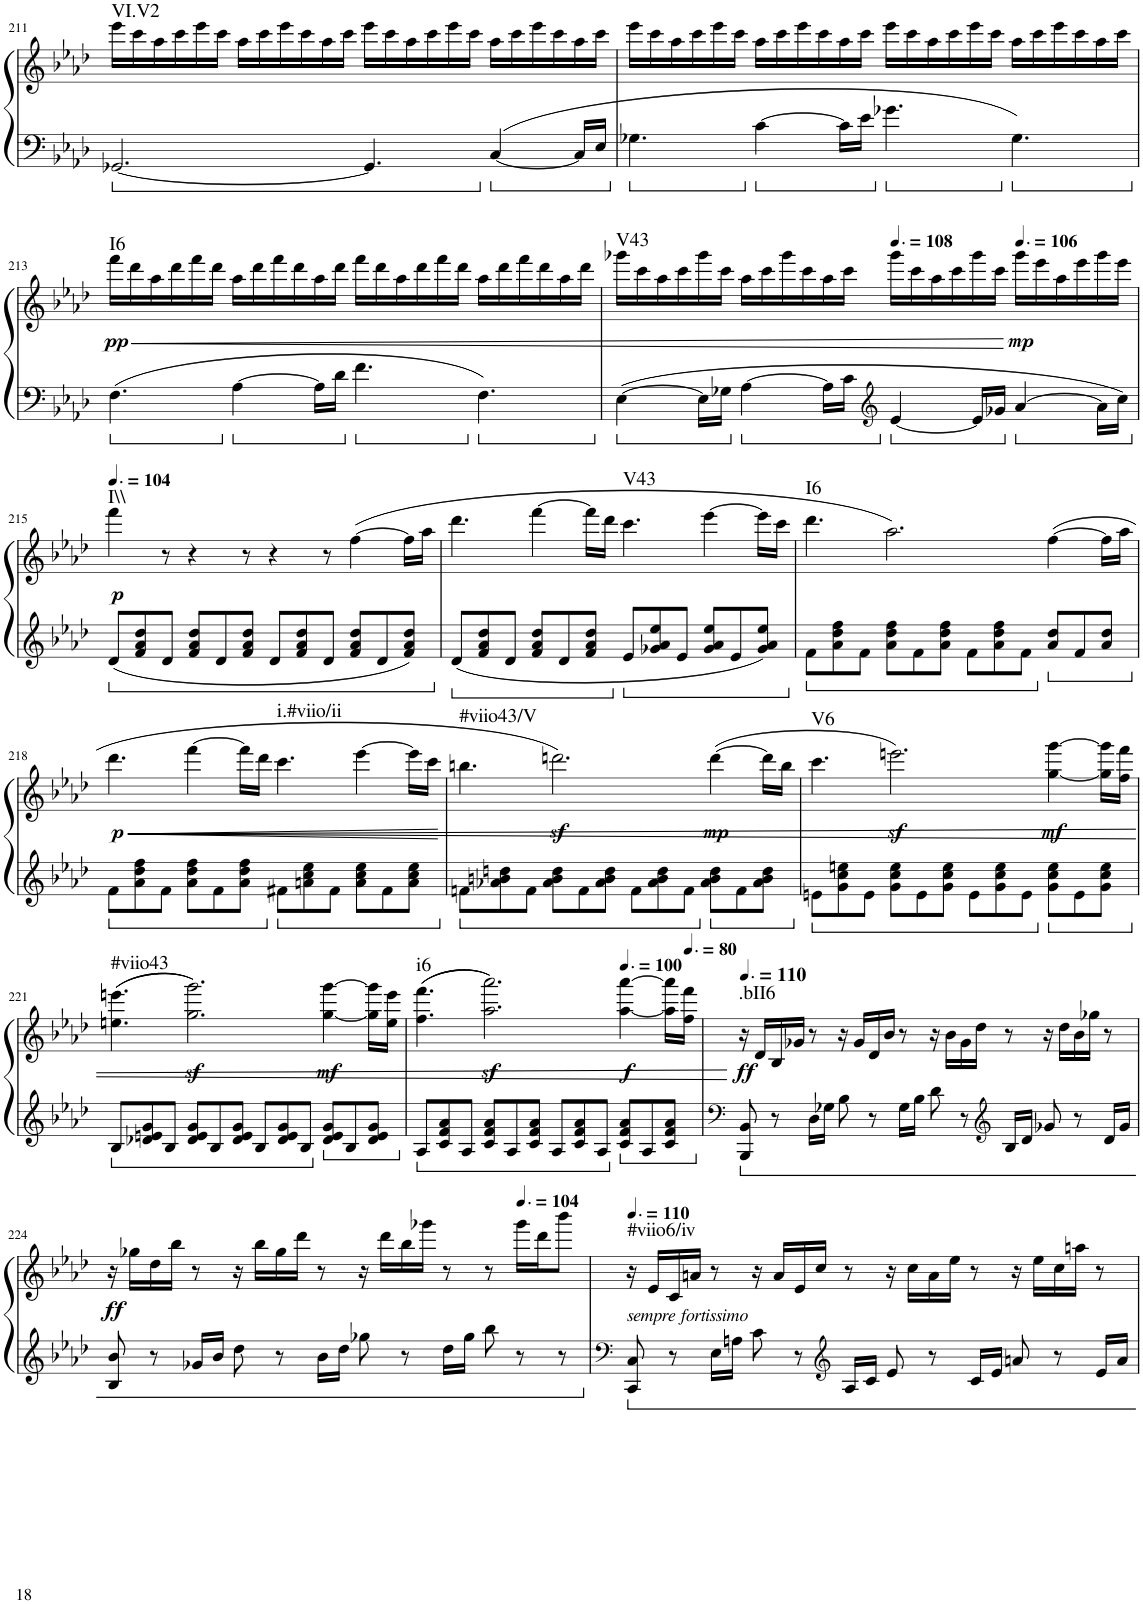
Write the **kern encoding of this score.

**kern	**kern	**dynam	**harte
*part1	*part1	*part1	*part1
*staff2	*staff1	*staff1/2	*
*I"Piano	*	*	*
*I'Pno.	*	*	*
!!LO:PB:g=z
*clefF4	*clefG2	*	*
*k[b-e-a-d-]	*k[b-e-a-d-]	*	*
*M12/8	*M12/8	*	*
=211	=211	=211	=211
!	!	!	!LO:H:kt=VI.V2
[2.GG-X/	16eee-\LL	.	N
.	16ccc\	.	.
.	16aa-\	.	.
.	16ccc\	.	.
.	16eee-\	.	.
.	16ccc\JJ	.	.
.	16aa-\LL	.	.
.	16ccc\	.	.
.	16eee-\	.	.
.	16ccc\	.	.
.	16aa-\	.	.
.	16ccc\JJ	.	.
4.GG-/]	16eee-\LL	.	.
.	16ccc\	.	.
.	16aa-\	.	.
.	16ccc\	.	.
.	16eee-\	.	.
.	16ccc\JJ	.	.
[4C/	16aa-\LL	.	.
.	16ccc\	.	.
.	16eee-\	.	.
.	16ccc\	.	.
16C/LL]	16aa-\	.	.
16E-/JJ	16ccc\JJ	.	.
=212	=212	=212	=212
4.G-X\	16eee-\LL	.	.
.	16ccc\	.	.
.	16aa-\	.	.
.	16ccc\	.	.
.	16eee-\	.	.
.	16ccc\JJ	.	.
[4c\	16aa-\LL	.	.
.	16ccc\	.	.
.	16eee-\	.	.
.	16ccc\	.	.
16c\LL]	16aa-\	.	.
16e-\JJ	16ccc\JJ	.	.
4.g-X\	16eee-\LL	.	.
.	16ccc\	.	.
.	16aa-\	.	.
.	16ccc\	.	.
.	16eee-\	.	.
.	16ccc\JJ	.	.
4.G-\	16aa-\LL	.	.
.	16ccc\	.	.
.	16eee-\	.	.
.	16ccc\	.	.
.	16aa-\	.	.
.	16ccc\JJ	.	.
!!LO:LB:g=z
=213	=213	=213	=213
!	!	!LO:HP:b	!
!	!	!LO:DY:n=1:b	!LO:H:kt=I6
4.F\	16fff\LL	< pp	N
.	16ddd-\	.	.
.	16aa-\	.	.
.	16ddd-\	.	.
.	16fff\	.	.
.	16ddd-\JJ	.	.
[4A-\	16aa-\LL	.	.
.	16ddd-\	.	.
.	16fff\	.	.
.	16ddd-\	.	.
16A-\LL]	16aa-\	.	.
16d-\JJ	16ddd-\JJ	.	.
4.f\	16fff\LL	.	.
.	16ddd-\	.	.
.	16aa-\	.	.
.	16ddd-\	.	.
.	16fff\	.	.
.	16ddd-\JJ	.	.
4.F\	16aa-\LL	.	.
.	16ddd-\	.	.
.	16fff\	.	.
.	16ddd-\	.	.
.	16aa-\	.	.
.	16ddd-\JJ	.	.
=214	=214	=214	=214
!	!	!	!LO:H:kt=V43
[4E-\	16ggg-X\LL	.	N
.	16ccc\	.	.
.	16aa-\	.	.
.	16ccc\	.	.
16E-\LL]	16ggg-\	.	.
16G-X\JJ	16ccc\JJ	.	.
[4A-\	16aa-\LL	.	.
.	16ccc\	.	.
.	16ggg-\	.	.
.	16ccc\	.	.
16A-\LL]	16aa-\	.	.
16c\JJ	16ccc\JJ	.	.
*clefG2	*	*	*
*	*MM162	*	*
[4e-/	16ggg-\LL	.	.
.	16ccc\	.	.
.	16aa-\	.	.
.	16ccc\	.	.
16e-/LL]	16ggg-\	.	.
16g-X/JJ	16ccc\JJ	.	.
*	*MM159	*	*
!	!	!LO:DY:n=1:b	!
[4a-/	16ggg-\LL	[ mp	.
.	16eee-\	.	.
.	16aa-\	.	.
.	16eee-\	.	.
16a-\LL]	16ggg-\	.	.
16cc\JJ	16eee-\JJ	.	.
!!LO:LB:g=z
=215	=215	=215	=215
*	*MM156	*	*
!	!	!LO:DY:b	!LO:H:kt=I\\
8d-/L	4fff\	p	N
8f/ 8a-/ 8dd-/	.	.	.
8d-/J	8r	.	.
8f/ 8a-/ 8dd-/L	4r	.	.
8d-/	.	.	.
8f/ 8a-/ 8dd-/J	8r	.	.
8d-/L	4r	.	.
8f/ 8a-/ 8dd-/	.	.	.
8d-/J	8r	.	.
8f/ 8a-/ 8dd-/L	([4ff\	.	.
8d-/	.	.	.
8f/ 8a-/ 8dd-/J	16ff\LL]	.	.
.	16aa-\JJ	.	.
=216	=216	=216	=216
8d-/L	4.ddd-\	.	.
8f/ 8a-/ 8dd-/	.	.	.
8d-/J	.	.	.
8f/ 8a-/ 8dd-/L	[4fff\	.	.
8d-/	.	.	.
8f/ 8a-/ 8dd-/J	16fff\LL]	.	.
.	16ddd-\JJ	.	.
!	!	!	!LO:H:kt=V43
8e-/L	4.ccc\	.	N
8g-X/ 8a-/ 8ee-/	.	.	.
8e-/J	.	.	.
8g-/ 8a-/ 8ee-/L	[4eee-\	.	.
8e-/	.	.	.
8g-/ 8a-/ 8ee-/J	16eee-\LL]	.	.
.	16ccc\JJ	.	.
=217	=217	=217	=217
!	!	!	!LO:H:kt=I6
8f\L	4.ddd-\	.	N
8a-\ 8dd-\ 8ff\	.	.	.
8f\J	.	.	.
8a-\ 8dd-\ 8ff\L	2.aa-\)	.	.
8f\	.	.	.
8a-\ 8dd-\ 8ff\J	.	.	.
8f\L	.	.	.
8a-\ 8dd-\ 8ff\	.	.	.
8f\J	.	.	.
8a-/ 8dd-/L	([4ff\	.	.
8f/	.	.	.
8a-/ 8dd-/J	16ff\LL]	.	.
.	16aa-\JJ	.	.
!!LO:LB:g=z
=218	=218	=218	=218
!	!	!LO:HP:b	!
!	!	!LO:DY:n=1:b	!
8f\L	4.ddd-\	< p	.
8a-\ 8dd-\ 8ff\	.	.	.
8f\J	.	.	.
!	!	!LO:HP:b	!
8a-\ 8dd-\ 8ff\L	[4fff\	<	.
8f\	.	.	.
8a-\ 8dd-\ 8ff\J	16fff\LL]	.	.
.	16ddd-\JJ	.	.
!	!	!	!LO:H:kt=i.#viio/ii
8f#X\L	4.ccc\	.	N
8an\ 8cc\ 8ee-\	.	.	.
8f#\J	.	.	.
8a\ 8cc\ 8ee-\L	[4eee-\	.	.
8f#\	.	.	.
8a\ 8cc\ 8ee-\J	16eee-\LL]	.	.
.	16ccc\JJ	.	.
.	.	[	.
=219	=219	=219	=219
!	!	!	!LO:H:kt=#viio43/V
8fn\L	4.bbn\	.	N
8a-X\ 8bn\ 8ddn\	.	.	.
8f\J	.	.	.
8a-\ 8b\ 8dd\L	2.dddnz<\)	.	.
8f\	.	.	.
8a-\ 8b\ 8dd\J	.	.	.
8f\L	.	.	.
8a-\ 8b\ 8dd\	.	.	.
8f\J	.	.	.
!	!	!LO:DY:b	!
8a-\ 8b\ 8dd\L	([4ddd\	mp	.
8f\	.	.	.
8a-\ 8b\ 8dd\J	16ddd\LL]	.	.
.	16bb\JJ	.	.
=220	=220	=220	=220
!	!	!	!LO:H:kt=V6
8en\L	4.ccc\	.	N
8g\ 8cc\ 8een\	.	.	.
8e\J	.	.	.
8g\ 8cc\ 8ee\L	2.eeenz<\)	.	.
8e\	.	.	.
8g\ 8cc\ 8ee\J	.	.	.
8e\L	.	.	.
8g\ 8cc\ 8ee\	.	.	.
8e\J	.	.	.
!	!	!LO:DY:b	!
8g\ 8cc\ 8ee\L	[4gg\ [4ggg\	mf	.
8e\	.	.	.
8g\ 8cc\ 8ee\J	16gg\] 16ggg\]LL	.	.
.	16ff\ 16fff\JJ	.	.
!!LO:LB:g=z
=221	=221	=221	=221
!	!	!	!LO:H:kt=#viio43
8B-/L	((4.een\ 4.eeen\	.	N
8d-X/ 8en/ 8g/	.	.	.
8B-/J	.	.	.
8d-/ 8e/ 8g/L	2.gg\z< 2.ggg\z<))	.	.
8B-/	.	.	.
8d-/ 8e/ 8g/J	.	.	.
8B-/L	.	.	.
8d-/ 8e/ 8g/	.	.	.
8B-/J	.	.	.
!	!	!LO:DY:b	!
8d-/ 8e/ 8g/L	[4gg\ [4ggg\	mf	.
8B-/	.	.	.
8d-/ 8e/ 8g/J	16gg\] 16ggg\]LL	.	.
.	16ee\ 16eee\JJ	.	.
=222	=222	=222	=222
!	!	!	!LO:H:kt=i6
8A-/L	((4.ff\ 4.fff\	.	N
8c/ 8f/ 8a-/	.	.	.
8A-/J	.	.	.
8c/ 8f/ 8a-/L	2.aa-\z< 2.aaa-\z<))	.	.
8A-/	.	.	.
8c/ 8f/ 8a-/J	.	.	.
8A-/L	.	.	.
8c/ 8f/ 8a-/	.	.	.
8A-/J	.	.	.
*	*MM150	*	*
!	!	!LO:DY:b	!
8c/ 8f/ 8a-/L	[4aa-\ [4aaa-\	f	.
8A-/	.	.	.
8c/ 8f/ 8a-/J	16aa-\] 16aaa-\]LL	.	.
*	*MM120	*	*
.	16ff\ 16fff\JJ	.	.
.	.	[	.
=223	=223	=223	=223
*clefF4	*	*	*
*	*MM165	*	*
!	!	!LO:DY:b	!LO:H:kt=.bII6
8BBB-/ 8BB-/	16r	ff	N
.	16d-/LL	.	.
8r	16B-/	.	.
.	16g-X/JJ	.	.
16D-\LL	8r	.	.
16G-X\JJ	.	.	.
8B-\	16r	.	.
.	16g-/LL	.	.
8r	16d-/	.	.
.	16b-/JJ	.	.
16G-\LL	8r	.	.
16B-\JJ	.	.	.
8d-\	16r	.	.
.	16b-\LL	.	.
8r	16g-\	.	.
.	16dd-\JJ	.	.
*clefG2	*	*	*
16B-/LL	8r	.	.
16d-/JJ	.	.	.
8g-X/	16r	.	.
.	16dd-\LL	.	.
8r	16b-\	.	.
.	16gg-X\JJ	.	.
16d-/LL	8r	.	.
16g-/JJ	.	.	.
!!LO:LB:g=z
=224	=224	=224	=224
!	!	!LO:DY:b	!
8B-/ 8b-/	16r	ff	.
.	16gg-X\LL	.	.
8r	16dd-\	.	.
.	16bb-\JJ	.	.
16g-X/LL	8r	.	.
16b-/JJ	.	.	.
8dd-\	16r	.	.
.	16bb-\LL	.	.
8r	16gg-\	.	.
.	16ddd-\JJ	.	.
16b-\LL	8r	.	.
16dd-\JJ	.	.	.
8gg-X\	16r	.	.
.	16ddd-\LL	.	.
8r	16bb-\	.	.
.	16ggg-X\JJ	.	.
16dd-\LL	8r	.	.
16gg-\JJ	.	.	.
8bb-\	8r	.	.
*	*MM156	*	*
8r	16ggg-\LL	.	.
.	16ddd-\J	.	.
8r	8bbb-\J	.	.
=225	=225	=225	=225
*clefF4	*	*	*
*	*MM165	*	*
!LO:TX:a:i:t=sempre fortissimo	!	!	!LO:H:kt=#viio6/iv
8CC/ 8C/	16r	.	N
.	16e-/LL	.	.
8r	16c/	.	.
.	16an/JJ	.	.
16E-\LL	8r	.	.
16An\JJ	.	.	.
8c\	16r	.	.
.	16a/LL	.	.
8r	16e-/	.	.
.	16cc/JJ	.	.
*clefG2	*	*	*
16A/LL	8r	.	.
16c/JJ	.	.	.
8e-/	16r	.	.
.	16cc\LL	.	.
8r	16a\	.	.
.	16ee-\JJ	.	.
16c/LL	8r	.	.
16e-/JJ	.	.	.
8an/	16r	.	.
.	16ee-\LL	.	.
8r	16cc\	.	.
.	16aan\JJ	.	.
16e-/LL	8r	.	.
16a/JJ	.	.	.
=	=	=	=
*-	*-	*-	*-
